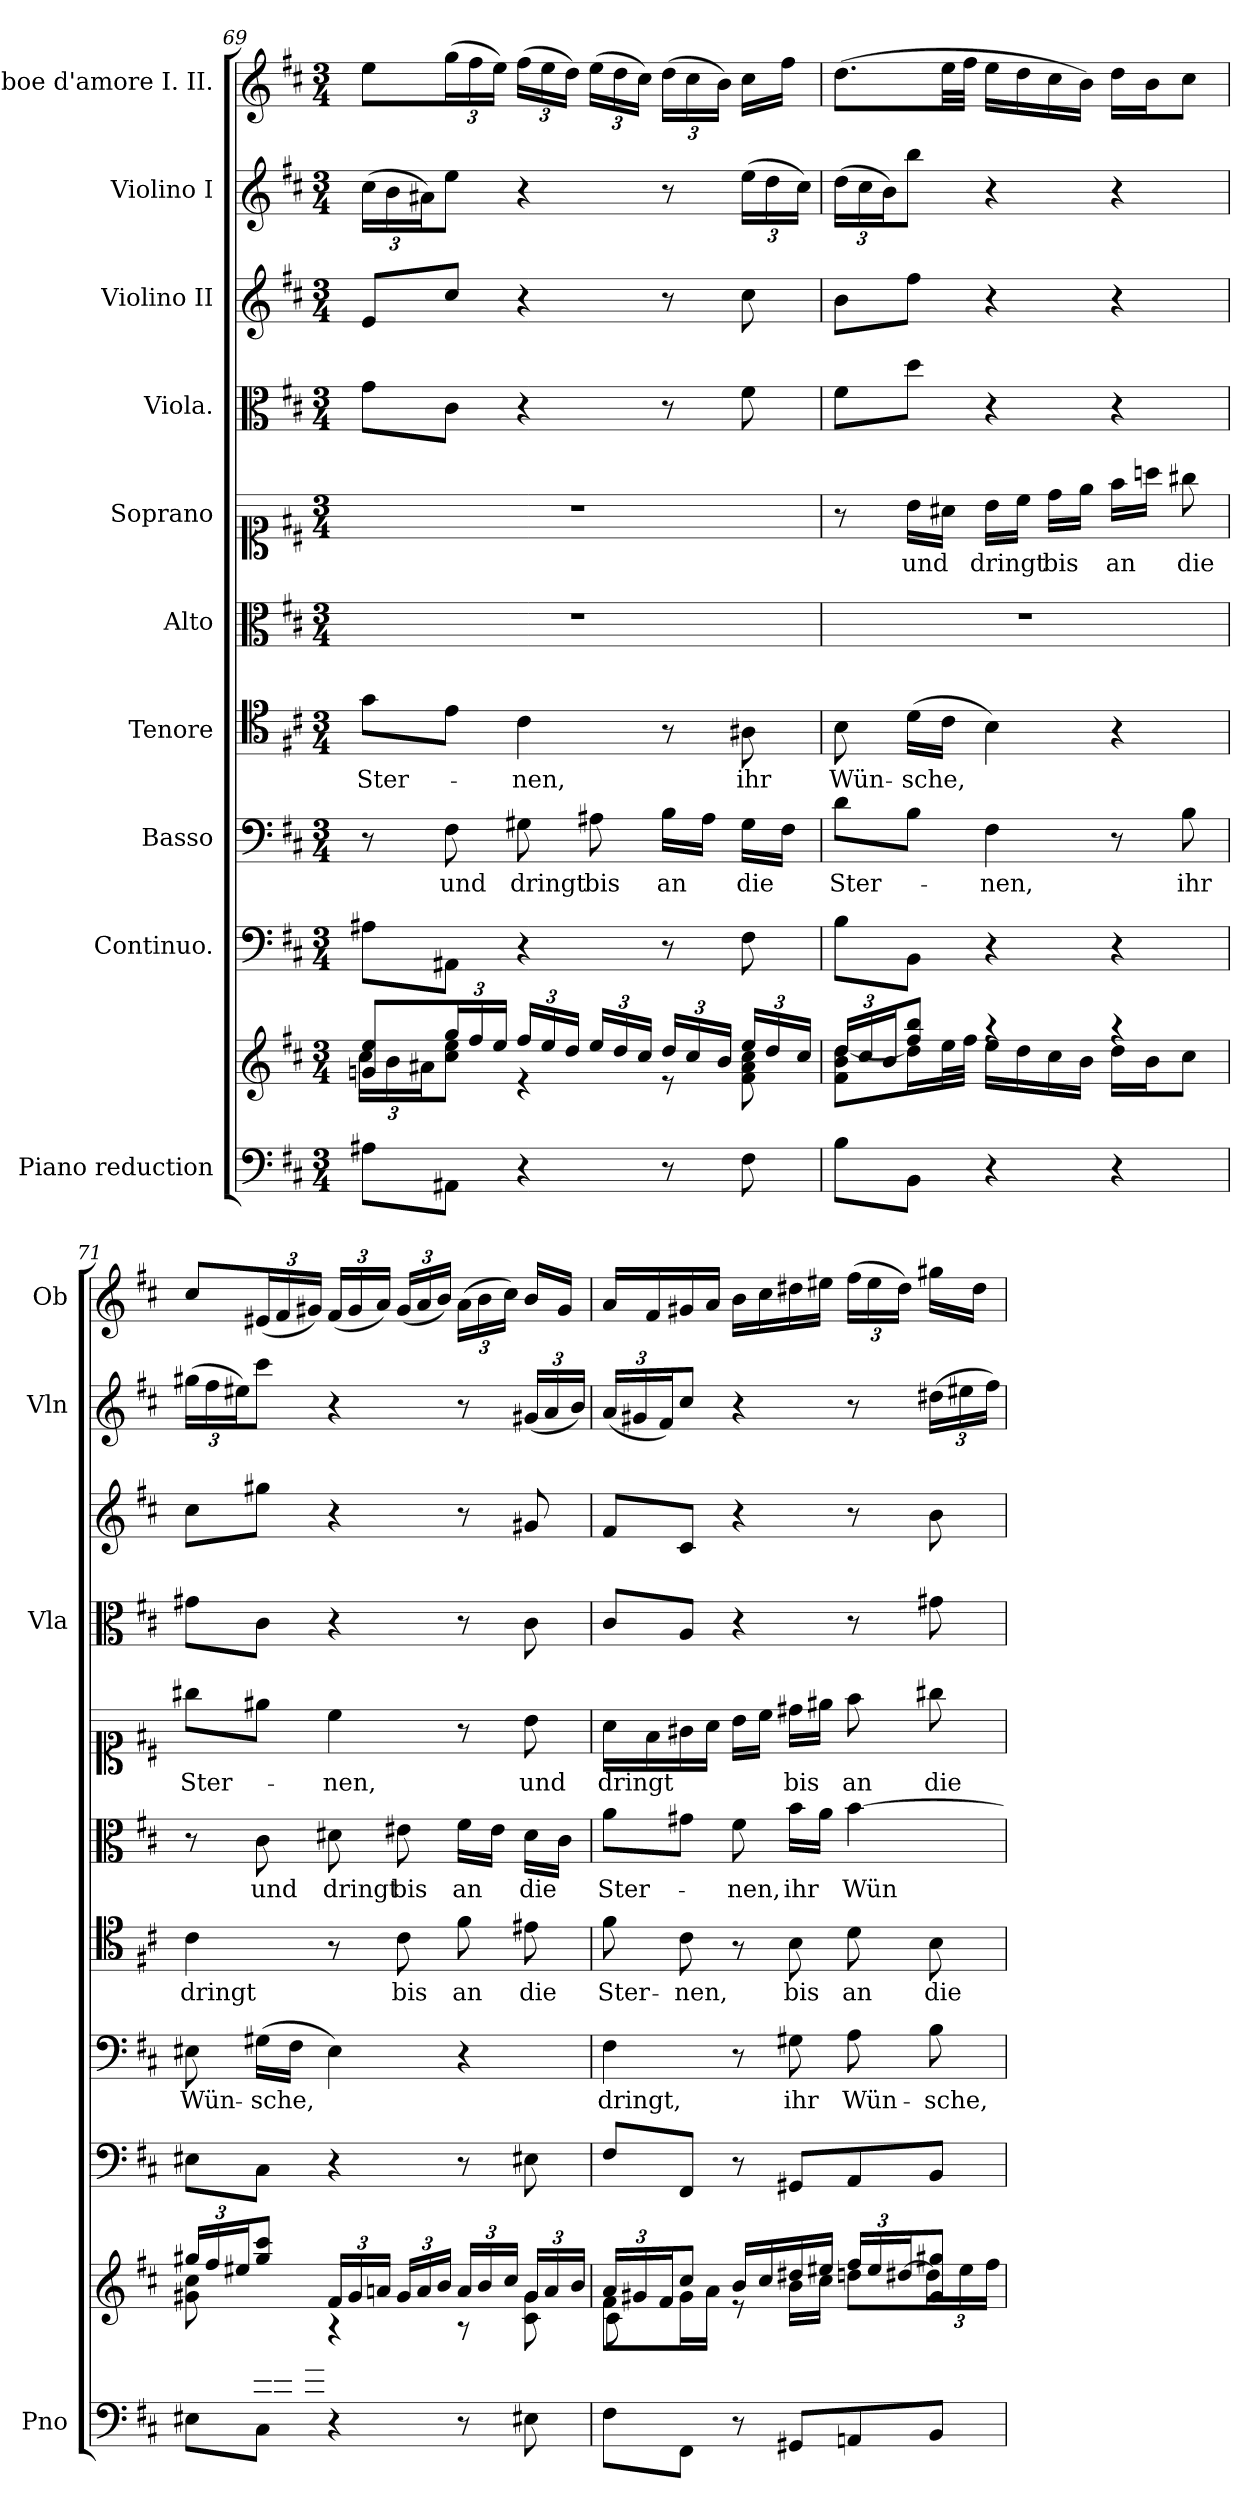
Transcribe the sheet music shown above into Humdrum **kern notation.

**kern	**kern	**kern	**kern	**text	**kern	**text	**kern	**text	**kern	**text	**kern	**kern	**kern	**kern
*part10	*part10	*part9	*part8	*part8	*part7	*part7	*part6	*part6	*part5	*part5	*part4	*part3	*part2	*part1
*staff11	*staff10	*staff9	*staff8	*staff8	*staff7	*staff7	*staff6	*staff6	*staff5	*staff5	*staff4	*staff3	*staff2	*staff1
*I"Piano reduction	*	*I"Continuo.	*I"Basso	*	*I"Tenore	*	*I"Alto	*	*I"Soprano	*	*I"Viola.	*I"Violino II	*I"Violino I	*I"Oboe d'amore I. II.
*I'Pno	*	*	*	*	*	*	*	*	*	*	*I'Vla	*	*I'Vln	*I'Ob
!!LO:PB:g=z
*clefF4	*clefG2	*clefF4	*clefF4	*	*clefC4	*	*clefC3	*	*clefC1	*	*clefC3	*clefG2	*clefG2	*clefG2
*k[f#c#]	*k[f#c#]	*k[f#c#]	*k[f#c#]	*	*k[f#c#]	*	*k[f#c#]	*	*k[f#c#]	*	*k[f#c#]	*k[f#c#]	*k[f#c#]	*k[f#c#]
*M3/4	*M3/4	*M3/4	*M3/4	*	*M3/4	*	*M3/4	*	*M3/4	*	*M3/4	*M3/4	*M3/4	*M3/4
=69	=69	=69	=69	=69	=69	=69	=69	=69	=69	=69	=69	=69	=69	=69
*	*^	*	*	*	*	*	*	*	*	*	*	*	*	*
*	*	*Xbrackettup	*	*	*	*	*	*	*	*	*	*	*	*	*
!	!	!	!	!	!	!	!LO:LY:b	!	!	!	!	!	!	!	!
*	*	*	*	*	*	*	*	*	*	*	*	*	*	*Xbrackettup	*
8A#X\L	8gn/ 8ee/L	24cc#\LL	8A#X\L	8r	.	8g\L	Ster-	2.r	.	2.r	.	8g\L	8e/L	(>24cc#\LL	8ee\L
.	.	24b\	.	.	.	.	.	.	.	.	.	.	.	24b\	.
.	.	24a#X\J	.	.	.	.	.	.	.	.	.	.	.	24a#X\J)	.
!	!	!	!	!	!LO:LY:b	!	!	!	!	!	!	!	!	!	!
*	*	*	*	*	*	*	*	*	*	*	*	*	*	*	*Xbrackettup
8AA#X\J	24gg/L	8cc#\ 8ee\J	8AA#X\J	8F#\	und	8e\J	.	.	.	.	.	8c#\J	8cc#/J	8ee\J	(>24gg\L
.	24ff#/	.	.	.	.	.	.	.	.	.	.	.	.	.	24ff#\
.	24ee/JJ	.	.	.	.	.	.	.	.	.	.	.	.	.	24ee\JJ)
!	!	!	!	!	!LO:LY:b	!	!LO:LY:b	!	!	!	!	!	!	!	!
4r	24ff#/LL	4r	4r	8G#X\	dringt	4c#\	-nen,	.	.	.	.	4r	4r	4r	(>24ff#\LL
.	24ee/	.	.	.	.	.	.	.	.	.	.	.	.	.	24ee\
.	24dd/JJ	.	.	.	.	.	.	.	.	.	.	.	.	.	24dd\JJ)
!	!	!	!	!	!LO:LY:b	!	!	!	!	!	!	!	!	!	!
.	24ee/LL	.	.	8A#X\	bis	.	.	.	.	.	.	.	.	.	(>24ee\LL
.	24dd/	.	.	.	.	.	.	.	.	.	.	.	.	.	24dd\
.	24cc#/JJ	.	.	.	.	.	.	.	.	.	.	.	.	.	24cc#\JJ)
!	!	!	!	!	!LO:LY:b	!	!	!	!	!	!	!	!	!	!
8r	24dd/LL	8r	8r	16B\LL	an	8r	.	.	.	.	.	8r	8r	8r	(>24dd\LL
.	24cc#/	.	.	.	.	.	.	.	.	.	.	.	.	.	24cc#\
.	.	.	.	16A#\JJ	.	.	.	.	.	.	.	.	.	.	.
.	24b/JJ	.	.	.	.	.	.	.	.	.	.	.	.	.	24b\JJ)
!	!	!	!	!	!LO:LY:b	!	!LO:LY:b	!	!	!	!	!	!	!	!
8F#\	24ee/LL	8f#\ 8a#\ 8cc#\	8F#\	16G#\LL	die	8A#X\	ihr	.	.	.	.	8f#\	8cc#\	(>24ee\LL	16cc#\LL
.	24dd/	.	.	.	.	.	.	.	.	.	.	.	.	24dd\	.
.	.	.	.	16F#\JJ	.	.	.	.	.	.	.	.	.	.	16ff#\JJ
.	24cc#/JJ	.	.	.	.	.	.	.	.	.	.	.	.	24cc#\JJ)	.
=70	=70	=70	=70	=70	=70	=70	=70	=70	=70	=70	=70	=70	=70	=70	=70
!	!	!	!	!	!LO:LY:b	!	!LO:LY:b	!	!	!	!	!	!	!	!
8B\L	24dd/LL	8f#\ 8b\ [8dd\L	8B\L	8d\L	Ster-	8B\	Wün-	2.r	.	8r	.	8f#\L	8b\L	(>24dd\LL	(>8.dd\L
.	24cc#/	.	.	.	.	.	.	.	.	.	.	.	.	24cc#\	.
.	24b/J	.	.	.	.	.	.	.	.	.	.	.	.	24b\J)	.
!	!	!	!	!	!	!	!LO:LY:b	!	!	!	!LO:LY:b	!	!	!	!
8BB\J	8ff#/ 8bb/J	16dd\L]	8BB\J	8B\J	.	(>16d\LL	-sche,	.	.	16b\LL	und	8dd\J	8ff#\J	8bb\J	.
.	.	32ee\L	.	.	.	16c#\JJ	.	.	.	16a#X\JJ	.	.	.	.	32ee\LL
.	.	32ff#\JJJ	.	.	.	.	.	.	.	.	.	.	.	.	32ff#\JJJ
!	!	!	!	!	!LO:LY:b	!	!	!	!	!	!LO:LY:b	!	!	!	!
4r	4raa	16ee\LL	4r	4F#\	-nen,	4B\)	.	.	.	16b\LL	dringt	4r	4r	4r	16ee\LL
.	.	16dd\	.	.	.	.	.	.	.	16cc#\JJ	.	.	.	.	16dd\
!	!	!	!	!	!	!	!	!	!	!	!LO:LY:b	!	!	!	!
.	.	16cc#\	.	.	.	.	.	.	.	16dd\LL	bis	.	.	.	16cc#\
.	.	16b\JJ	.	.	.	.	.	.	.	16ee\JJ	.	.	.	.	16b\JJ)
!	!	!	!	!	!	!	!	!	!	!	!LO:LY:b	!	!	!	!
4r	4raa	16dd\LL	4r	8r	.	4r	.	.	.	16ff#\LL	an	4r	4r	4r	16dd\LL
.	.	16b\J	.	.	.	.	.	.	.	16aan\JJ	.	.	.	.	16b\J
!	!	!	!	!	!LO:LY:b	!	!	!	!	!	!LO:LY:b	!	!	!	!
.	.	8cc#\J	.	8B\	ihr	.	.	.	.	8gg#X\	die	.	.	.	8cc#\J
=71	=71	=71	=71	=71	=71	=71	=71	=71	=71	=71	=71	=71	=71	=71	=71
*^	*	*	*	*	*	*	*	*	*	*	*	*	*	*	*
!	!	!	!	!	!	!LO:LY:b	!	!LO:LY:b	!	!	!	!LO:LY:b	!	!	!	!
8ryy	8E#X\L	24gg#X/LL	8g#X\ 8cc#\L	8E#X\L	8E#X\	Wün-	4c#\	dringt	8r	.	8gg#X\L	Ster-	8g#X\L	8cc#\L	(>24gg#X\LL	8cc#/L
.	.	24ff#/	.	.	.	.	.	.	.	.	.	.	.	.	24ff#\	.
.	.	24ee#X/J	.	.	.	.	.	.	.	.	.	.	.	.	24ee#X\J)	.
*Xbrackettup	*	*	*	*	*	*	*	*	*	*	*	*	*	*	*	*
!	!	!	!	!	!	!LO:LY:b	!	!	!	!LO:LY:b	!	!	!	!	!	!
24e#X/L	8C#\J	8gg#/ 8ccc#/J	8ryy	8C#\J	(>16G#X\LL	-sche,	.	.	8c#\	und	8ee#X\J	.	8c#\J	8gg#X\J	8ccc#\J	(<24e#X/L
24f#/	.	.	.	.	.	.	.	.	.	.	.	.	.	.	.	24f#/
.	.	.	.	.	16F#\JJ	.	.	.	.	.	.	.	.	.	.	.
24g#X/JJ	.	.	.	.	.	.	.	.	.	.	.	.	.	.	.	24g#X/JJ)
!	!	!	!	!	!	!	!	!	!	!LO:LY:b	!	!LO:LY:b	!	!	!	!
2ryy	4r	24f#/LL	4rA	4r	4E#\)	.	8r	.	8d#X\	dringt	4cc#\	-nen,	4r	4r	4r	(<24f#/LL
.	.	24g#/	.	.	.	.	.	.	.	.	.	.	.	.	.	24g#/
.	.	24an/JJ	.	.	.	.	.	.	.	.	.	.	.	.	.	24a/JJ)
!	!	!	!	!	!	!	!	!LO:LY:b	!	!LO:LY:b	!	!	!	!	!	!
.	.	24g#/LL	.	.	.	.	8c#\	bis	8e#X\	bis	.	.	.	.	.	(<24g#/LL
.	.	24a/	.	.	.	.	.	.	.	.	.	.	.	.	.	24a/
.	.	24b/JJ	.	.	.	.	.	.	.	.	.	.	.	.	.	24b/JJ)
!	!	!	!	!	!	!	!	!LO:LY:b	!	!LO:LY:b	!	!	!	!	!	!
.	8r	24a/LL	8rA	8r	4r	.	8f#\	an	16f#\LL	an	8r	.	8r	8r	8r	(>24a\LL
.	.	24b/	.	.	.	.	.	.	.	.	.	.	.	.	.	24b\
.	.	.	.	.	.	.	.	.	16e#\JJ	.	.	.	.	.	.	.
.	.	24cc#/JJ	.	.	.	.	.	.	.	.	.	.	.	.	.	24cc#\JJ)
!	!	!	!	!	!	!	!	!LO:LY:b	!	!LO:LY:b	!	!LO:LY:b	!	!	!	!
.	8E#X\	24g#/LL	8c#\ 8g#\	8E#X\	.	.	8e#X\	die	16d#\LL	die	8b\	und	8c#\	8g#X/	(<24g#X/LL	16b/LL
.	.	24a/	.	.	.	.	.	.	.	.	.	.	.	.	24a/	.
.	.	.	.	.	.	.	.	.	16c#\JJ	.	.	.	.	.	.	16g#/JJ
.	.	24b/JJ	.	.	.	.	.	.	.	.	.	.	.	.	24b/JJ)	.
!!LO:PB:g=z
=72	=72	=72	=72	=72	=72	=72	=72	=72	=72	=72	=72	=72	=72	=72	=72	=72
*	*	*	*^	*	*	*	*	*	*	*	*	*	*	*	*	*
!	!	!	!	!	!	!	!LO:LY:b	!	!LO:LY:b	!	!LO:LY:b	!	!LO:LY:b	!	!	!	!
8ryy	8F#\L	24a/LL	8f#\L	8c#\L	8F#/L	4F#\	dringt,	8f#\	Ster-	8a\L	Ster-	16a\LL	dringt	8c#/L	8f#/L	(<24a/LL	16a/LL
.	.	24g#X/	.	.	.	.	.	.	.	.	.	.	.	.	.	24g#X/	.
.	.	.	.	.	.	.	.	.	.	.	.	16f#\	.	.	.	.	16f#/
.	.	24f#/J	.	.	.	.	.	.	.	.	.	.	.	.	.	24f#/J)	.
!	!	!	!	!	!	!	!	!	!LO:LY:b	!	!	!	!	!	!	!	!
8An/J	8FF#\J	8cc#/J	16g#\L	2ryy	8FF#/J	.	.	8c#\	-nen,	8g#X\J	.	16g#X\	.	8A/J	8c#/J	8cc#/J	16g#X/
.	.	.	16a\JJ	.	.	.	.	.	.	.	.	16a\JJ	.	.	.	.	16a/JJ
!	!	!	!	!	!	!	!	!	!	!	!LO:LY:b	!	!	!	!	!	!
8r	8ryy	16b/LL	8r	.	8r	8r	.	8r	.	8f#\	-nen,	16b\LL	.	4r	4r	4r	16b\LL
.	.	16cc#/	.	.	.	.	.	.	.	.	.	16cc#\JJ	.	.	.	.	16cc#\
!	!	!	!	!	!	!	!LO:LY:b	!	!LO:LY:b	!	!LO:LY:b	!	!LO:LY:b	!	!	!	!
8GG#X/L	8ryy	16dd#X/	16b\LL	.	8GG#X/L	8G#X\	ihr	8B\	bis	16b\LL	ihr	16dd#X\LL	bis	.	.	.	16dd#X\
.	.	16ee#X/JJ	16cc#\JJ	.	.	.	.	.	.	16a\JJ	.	16ee#X\JJ	.	.	.	.	16ee#X\JJ
!	!	!	!	!	!	!	!LO:LY:b	!	!LO:LY:b	!	!LO:LY:b	!	!LO:LY:b	!	!	!	!
8AAn/	4ryy	24ff#/LL	8ddn\L	.	8AA/	8A\	Wün-	8d\	an	[4b\	Wün-	8ff#\	an	8r	8r	8r	(>24ff#\LL
.	.	24ee#/	.	.	.	.	.	.	.	.	.	.	.	.	.	.	24ee#\
.	.	[24dd#X/J	.	.	.	.	.	.	.	.	.	.	.	.	.	.	24dd#\JJ)
!	!	!	!	!	!	!	!LO:LY:b	!	!LO:LY:b	!	!	!	!LO:LY:b	!	!	!	!
8BB/J	.	8g#/ 8gg#X/J	24dd#\L]	8ryy	8BB/J	8B\	-sche,	8B\	die	.	.	8gg#X\	die	8g#X\	8b\	(>24dd#X\LL	16gg#X\LL
.	.	.	24ee#\	.	.	.	.	.	.	.	.	.	.	.	.	24ee#X\	.
.	.	.	.	.	.	.	.	.	.	.	.	.	.	.	.	.	16dd#\JJ
.	.	.	24ff#\JJ	.	.	.	.	.	.	.	.	.	.	.	.	24ff#\JJ)	.
*v	*v	*	*	*	*	*	*	*	*	*	*	*	*	*	*	*	*
*	*v	*v	*v	*	*	*	*	*	*	*	*	*	*	*	*	*
=	=	=	=	=	=	=	=	=	=	=	=	=	=	=
*-	*-	*-	*-	*-	*-	*-	*-	*-	*-	*-	*-	*-	*-	*-
